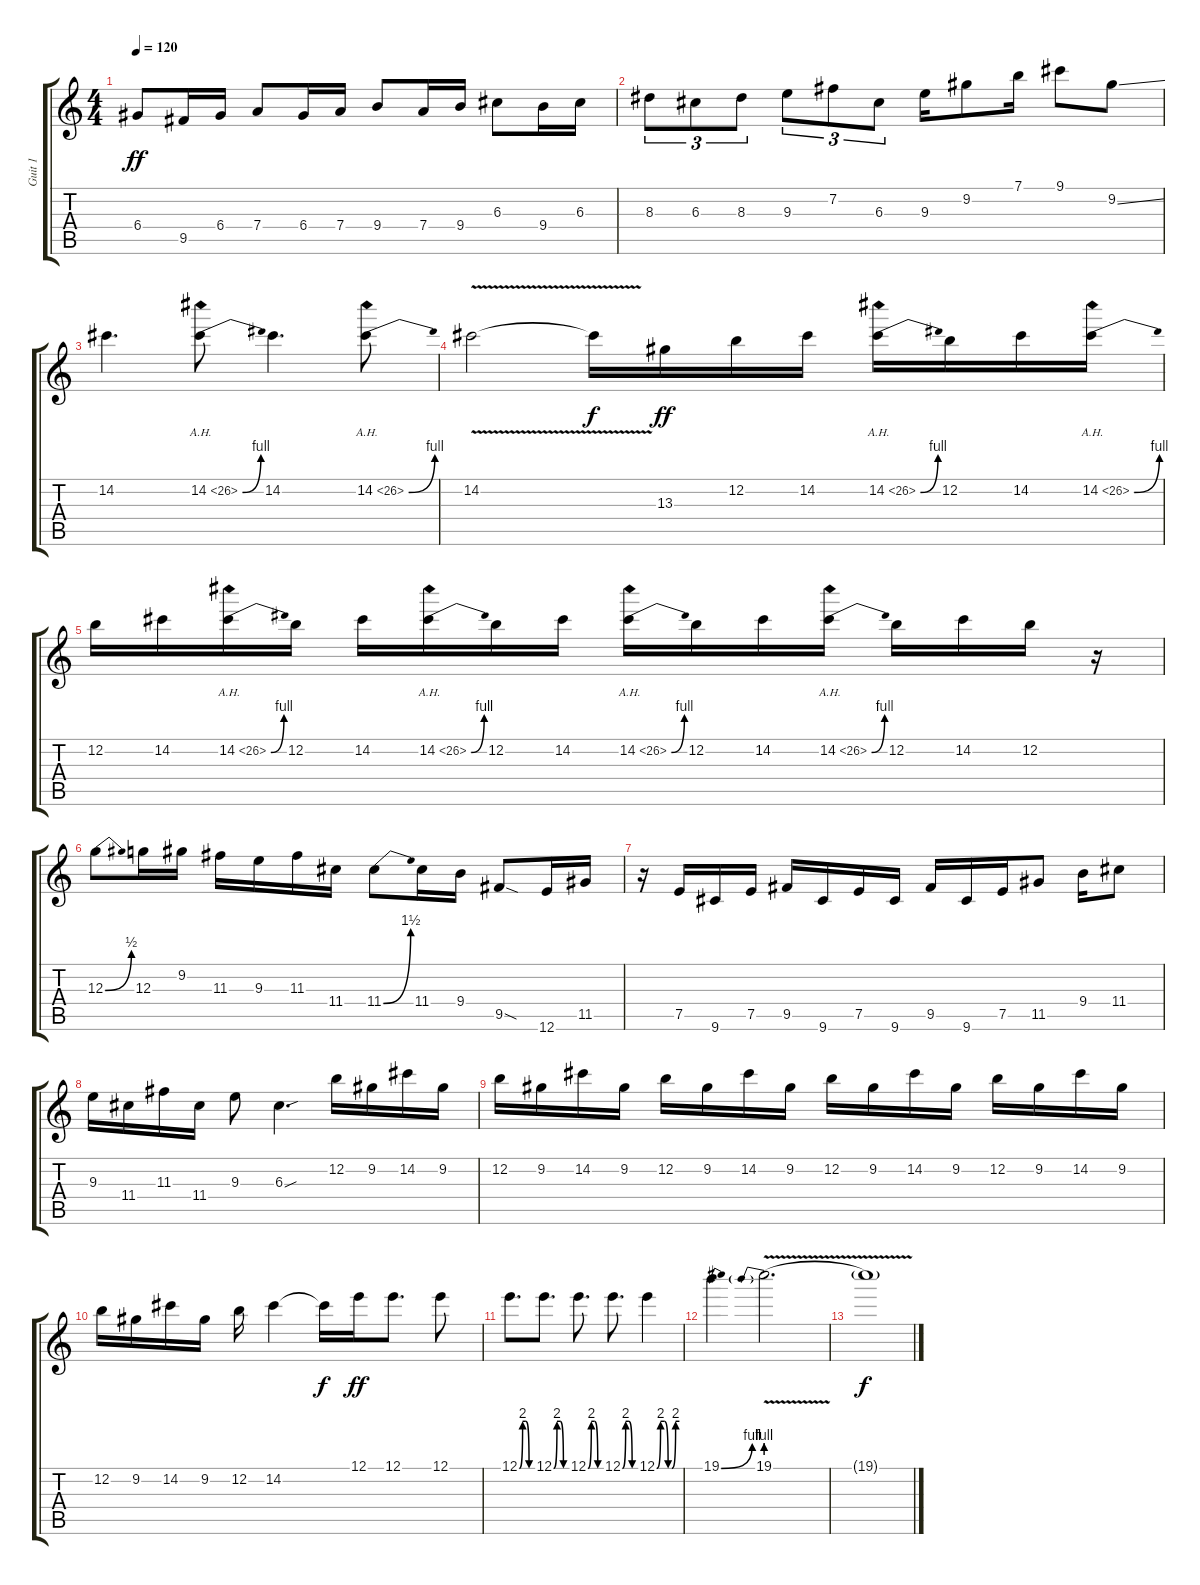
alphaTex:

\track ("Guit 1" "Guit 1") {instrument distortionguitar}
\staff {score tabs}
\tuning (E4 B3 G3 D3 A2 E2) {hide}
\ts (4 4)
\tempo 120
\clef g2
\ks c
6.4.8{dy ff} 9.5.16 6.4.16 7.4.8 6.4.16 7.4.16 9.4.8 7.4.16 9.4.16 6.3.8 9.4.16 6.3.16 |
8.3.8{tu (3 2)} 6.3.8{tu (3 2)} 8.3.8{tu (3 2)} 9.3.8{tu (3 2)} 7.2.8{tu (3 2)} 6.3.8{tu (3 2)} 9.3.16 9.2.8 7.1.16 9.1.8 9.2{ss}.8 |
14.2.4{d} 14.2{be (bend 0 0 60 4) ah 12}.8 14.2.4{d} 14.2{be (bend 0 0 60 4) ah 12}.8 |
14.2{v}.2 14.2{t}.16{dy f} 13.3.16{dy ff} 12.2.16 14.2.16 14.2{be (bend 0 0 60 4) ah 12}.16 12.2.16 14.2.16 14.2{be (bend 0 0 60 4) ah 12}.16 |
12.2.16 14.2.16 14.2{be (bend 0 0 60 4) ah 12}.16 12.2.16 14.2.16 14.2{be (bend 0 0 60 4) ah 12}.16 12.2.16 14.2.16 14.2{be (bend 0 0 60 4) ah 12}.16 12.2.16 14.2.16 14.2{be (bend 0 0 60 4) ah 12}.16 12.2.16 14.2.16 12.2.16 r.16 |
12.3{be (bend 0 0 60 2)}.8 12.3.16 9.2.16 11.3.16 9.3.16 11.3.16 11.4.16 11.4{be (bend 0 0 60 6)}.8 11.4.16 9.4.16 9.5{sod}.8 12.6.16 11.5.16 |
r.16 7.5.16 9.6.16 7.5.16 9.5.16 9.6.16 7.5.16 9.6.16 9.5.16 9.6.16 7.5.16 11.5.8 9.4.16 11.4.8 |
9.3.16 11.4.16 11.3.16 11.4.16 9.3.8 6.3{sou}.4{d} 12.2.16 9.2.16 14.2.16 9.2.16 |
12.2.16 9.2.16 14.2.16 9.2.16 12.2.16 9.2.16 14.2.16 9.2.16 12.2.16{volume 0} 9.2.16 14.2.16 9.2.16 12.2.16 9.2.16 14.2.16 9.2.16 |
12.2.16 9.2.16 14.2.16 9.2.16 12.2.16 14.2.4 14.2{t}.16{dy f} 12.1.16{dy ff} 12.1.8{d} 12.1.8 |
12.1{be (custom 0 0 15 8 30 8 45 0 60 0)}.8{d} 12.1{be (custom 0 0 15 8 30 8 45 0 60 0)}.8{d} 12.1{be (custom 0 0 15 8 30 8 45 0 60 0)}.8{d} 12.1{be (custom 0 0 15 8 30 8 45 0 60 0)}.8{d} 12.1{be (custom 0 0 10 8 20 8 30 0 40 0 50 8 60 8)}.4 |
19.1{be (bend 0 0 60 4)}.4 19.1{be (prebend 0 4 60 4) v}.2{d} |
19.1{t}.1{dy f}
